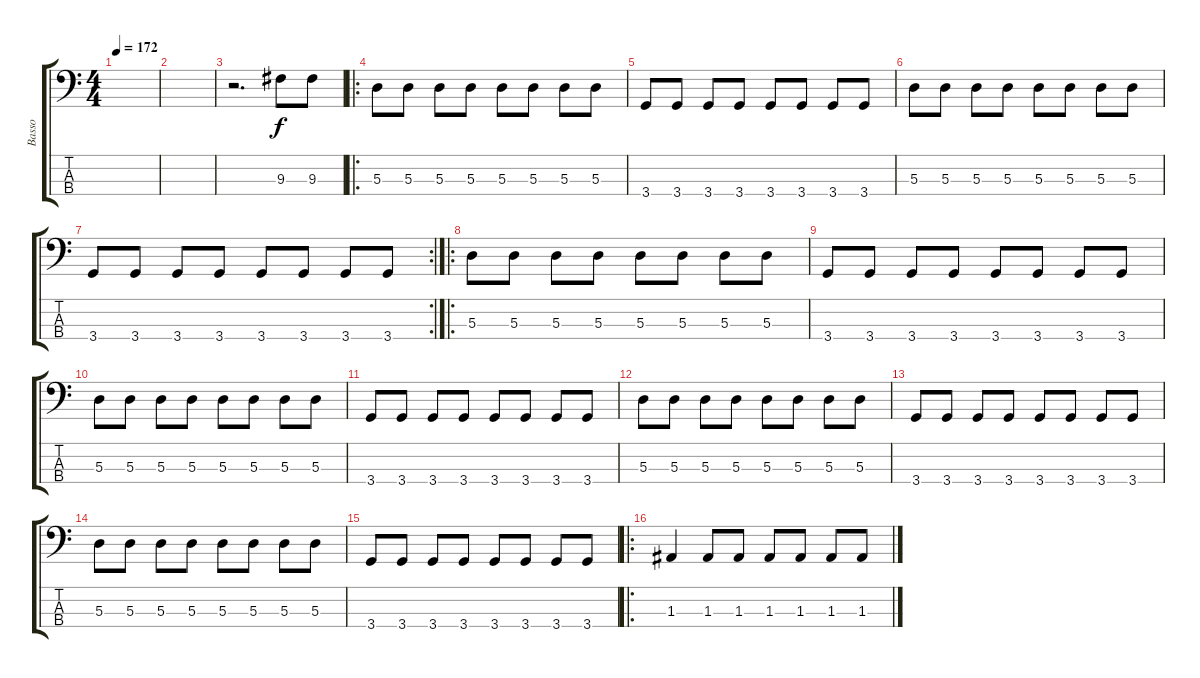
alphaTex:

\track ("Basso" "Basso") {instrument electricbassfinger}
\staff {score tabs}
\tuning (G2 D2 A1 E1) {hide}
\ts (4 4)
\tempo 172
\clef f4
\ks c
|
|
r.2{d} 9.3.8 9.3.8 |
\ro
5.3.8 5.3.8 5.3.8 5.3.8 5.3.8 5.3.8 5.3.8 5.3.8 |
3.4.8 3.4.8 3.4.8 3.4.8 3.4.8 3.4.8 3.4.8 3.4.8 |
5.3.8 5.3.8 5.3.8 5.3.8 5.3.8 5.3.8 5.3.8 5.3.8 |
\rc 2
3.4.8 3.4.8 3.4.8 3.4.8 3.4.8 3.4.8 3.4.8 3.4.8 |
\ro
5.3.8 5.3.8 5.3.8 5.3.8 5.3.8 5.3.8 5.3.8 5.3.8 |
3.4.8 3.4.8 3.4.8 3.4.8 3.4.8 3.4.8 3.4.8 3.4.8 |
5.3.8 5.3.8 5.3.8 5.3.8 5.3.8 5.3.8 5.3.8 5.3.8 |
3.4.8 3.4.8 3.4.8 3.4.8 3.4.8 3.4.8 3.4.8 3.4.8 |
5.3.8 5.3.8 5.3.8 5.3.8 5.3.8 5.3.8 5.3.8 5.3.8 |
3.4.8 3.4.8 3.4.8 3.4.8 3.4.8 3.4.8 3.4.8 3.4.8 |
5.3.8 5.3.8 5.3.8 5.3.8 5.3.8 5.3.8 5.3.8 5.3.8 |
3.4.8 3.4.8 3.4.8 3.4.8 3.4.8 3.4.8 3.4.8 3.4.8 |
\ro
1.3.4 1.3.8 1.3.8 1.3.8 1.3.8 1.3.8 1.3.8
